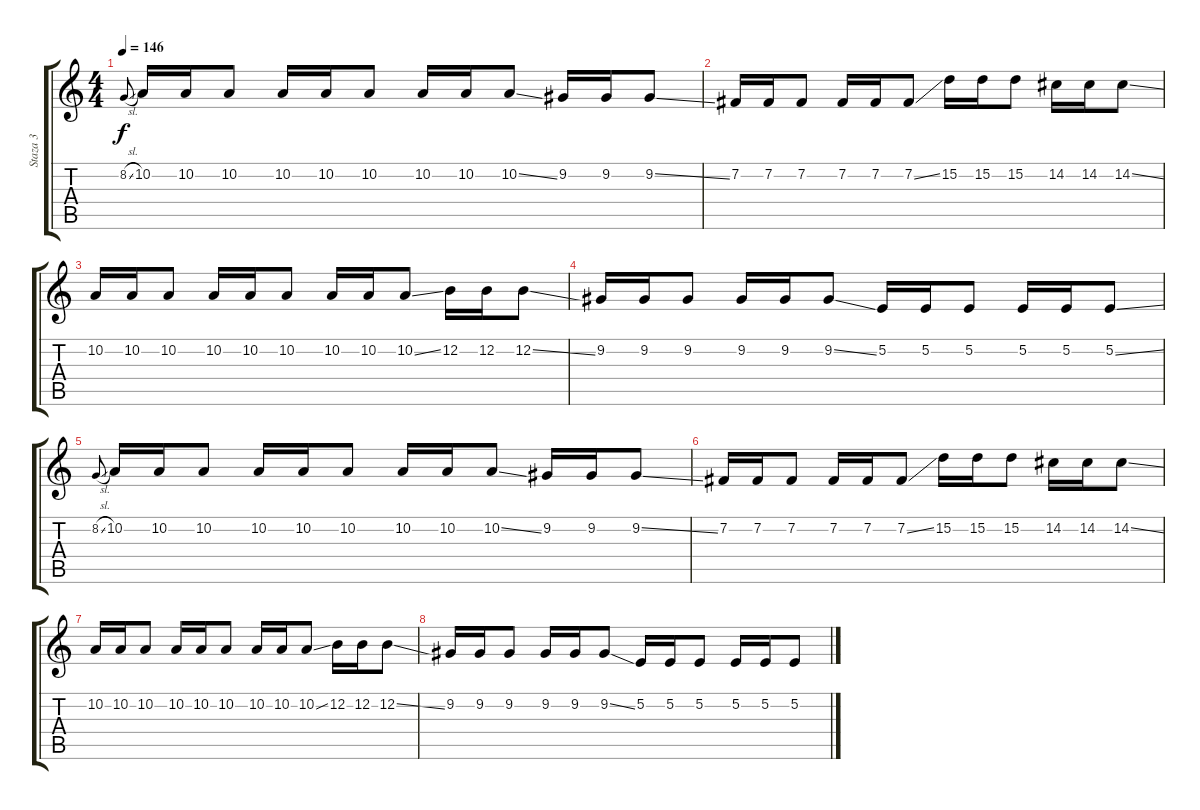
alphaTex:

\track ("Staza 3" "Staza 3") {instrument lead2sawtooth}
\staff {score tabs}
\tuning (E4 B3 G3 D3 A2 E2) {hide}
\ts (4 4)
\tempo 146
\clef g2
\ks c
8.2{sl}.8{gr onbeat dy f} 10.2.16 10.2.16 10.2.8 10.2.16 10.2.16 10.2.8 10.2.16 10.2.16 10.2{ss}.8 9.2.16 9.2.16 9.2{ss}.8 |
7.2.16 7.2.16 7.2.8 7.2.16 7.2.16 7.2{ss}.8 15.2.16 15.2.16 15.2.8 14.2.16 14.2.16 14.2{ss}.8 |
10.2.16 10.2.16 10.2.8 10.2.16 10.2.16 10.2.8 10.2.16 10.2.16 10.2{ss}.8 12.2.16 12.2.16 12.2{ss}.8 |
9.2.16 9.2.16 9.2.8 9.2.16 9.2.16 9.2{ss}.8 5.2.16 5.2.16 5.2.8 5.2.16 5.2.16 5.2{ss}.8 |
8.2{sl}.8{gr onbeat} 10.2.16 10.2.16 10.2.8 10.2.16 10.2.16 10.2.8 10.2.16 10.2.16 10.2{ss}.8 9.2.16 9.2.16 9.2{ss}.8 |
7.2.16 7.2.16 7.2.8 7.2.16 7.2.16 7.2{ss}.8 15.2.16 15.2.16 15.2.8 14.2.16 14.2.16 14.2{ss}.8 |
10.2.16 10.2.16 10.2.8 10.2.16 10.2.16 10.2.8 10.2.16 10.2.16 10.2{ss}.8 12.2.16 12.2.16 12.2{ss}.8 |
9.2.16 9.2.16 9.2.8 9.2.16 9.2.16 9.2{ss}.8 5.2.16 5.2.16 5.2.8 5.2.16 5.2.16 5.2.8
